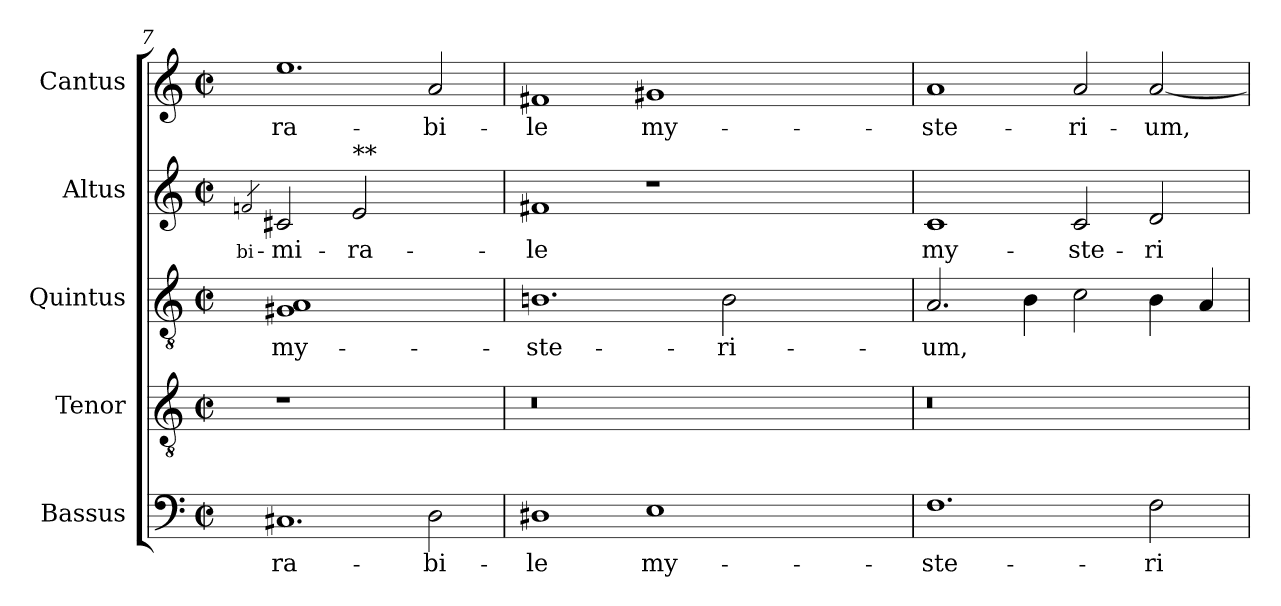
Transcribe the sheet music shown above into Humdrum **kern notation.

**kern	**text	**kern	**kern	**text	**kern	**text	**kern	**text
*part5	*part5	*part4	*part3	*part3	*part2	*part2	*part1	*part1
*staff5	*staff5	*staff4	*staff3	*staff3	*staff2	*staff2	*staff1	*staff1
*I"Bassus	*	*I"Tenor	*I"Quintus	*	*I"Altus	*	*I"Cantus	*
!!LO:LB:g=z
*clefF4	*	*clefGv2	*clefGv2	*	*clefG2	*	*clefG2	*
*M2/2	*	*M2/2	*M2/2	*	*M2/2	*	*M2/2	*
*met(c|)	*	*met(c|)	*met(c|)	*	*met(c|)	*	*met(c|)	*
=7	=7	=7	=7	=7	=7	=7	=7	=7
!	!	!	!	!	!	!LO:LY:b:cj	!	!
.	.	.	.	.	2qfn/	-bi-	.	.
!LO:N:vis=1.	!LO:LY:b:cj	!	!	!LO:LY:b:cj	!	!LO:LY:b:cj	!LO:N:vis=1.	!LO:LY:b:cj
1C#X	-ra-	1r	1G#X 1A	my-	2c#X/	mi-	1ee	-ra-
!	!	!	!	!	!LO:TX:a:t=**	!	!	!
!	!	!	!	!	!	!LO:LY:b:cj	!	!
.	.	.	.	.	2e/	-ra-	.	.
!	!LO:LY:b:cj	!	!	!	!	!	!	!LO:LY:b:cj
2D\	-bi-	2ryy	2ryy	.	2ryy	.	2a/	-bi-
=8	=8	=8	=8	=8	=8	=8	=8	=8
!	!LO:LY:b:cj	!	!	!LO:LY:b:cj	!	!LO:LY:b:cj	!	!LO:LY:b:cj
1D#X	-le	0r	1.Bn	-ste-	1f#X	-le	1f#X	-le
!	!LO:LY:b:cj	!	!	!	!LO:N:vis=1	!	!	!LO:LY:b:cj
1E	my-	.	.	.	0r	.	1g#X	my-
!	!	!	!	!LO:LY:b:cj	!	!	!	!
.	.	.	2B\	-ri-	.	.	.	.
1ryy	.	1ryy	1ryy	.	.	.	1ryy	.
=9	=9	=9	=9	=9	=9	=9	=9	=9
!	!LO:LY:b:cj	!	!	!LO:LY:b	!	!LO:LY:b:cj	!	!LO:LY:b:cj
1.F	-ste-	0r	2.A/	-um,	1c	my-	1a	-ste-
.	.	.	4B\	.	.	.	.	.
!	!	!	!	!	!	!LO:LY:b:cj	!	!LO:LY:b:cj
.	.	.	2c\	.	2c/	-ste-	2a/	-ri-
!	!LO:LY:b:cj	!	!	!	!	!LO:LY:b:cj	!	!LO:LY:b
2F\	-ri-	.	4B\	.	2d/	-ri-	[<2a/	-um,
.	.	.	4A/	.	.	.	.	.
=	=	=	=	=	=	=	=	=
*-	*-	*-	*-	*-	*-	*-	*-	*-
